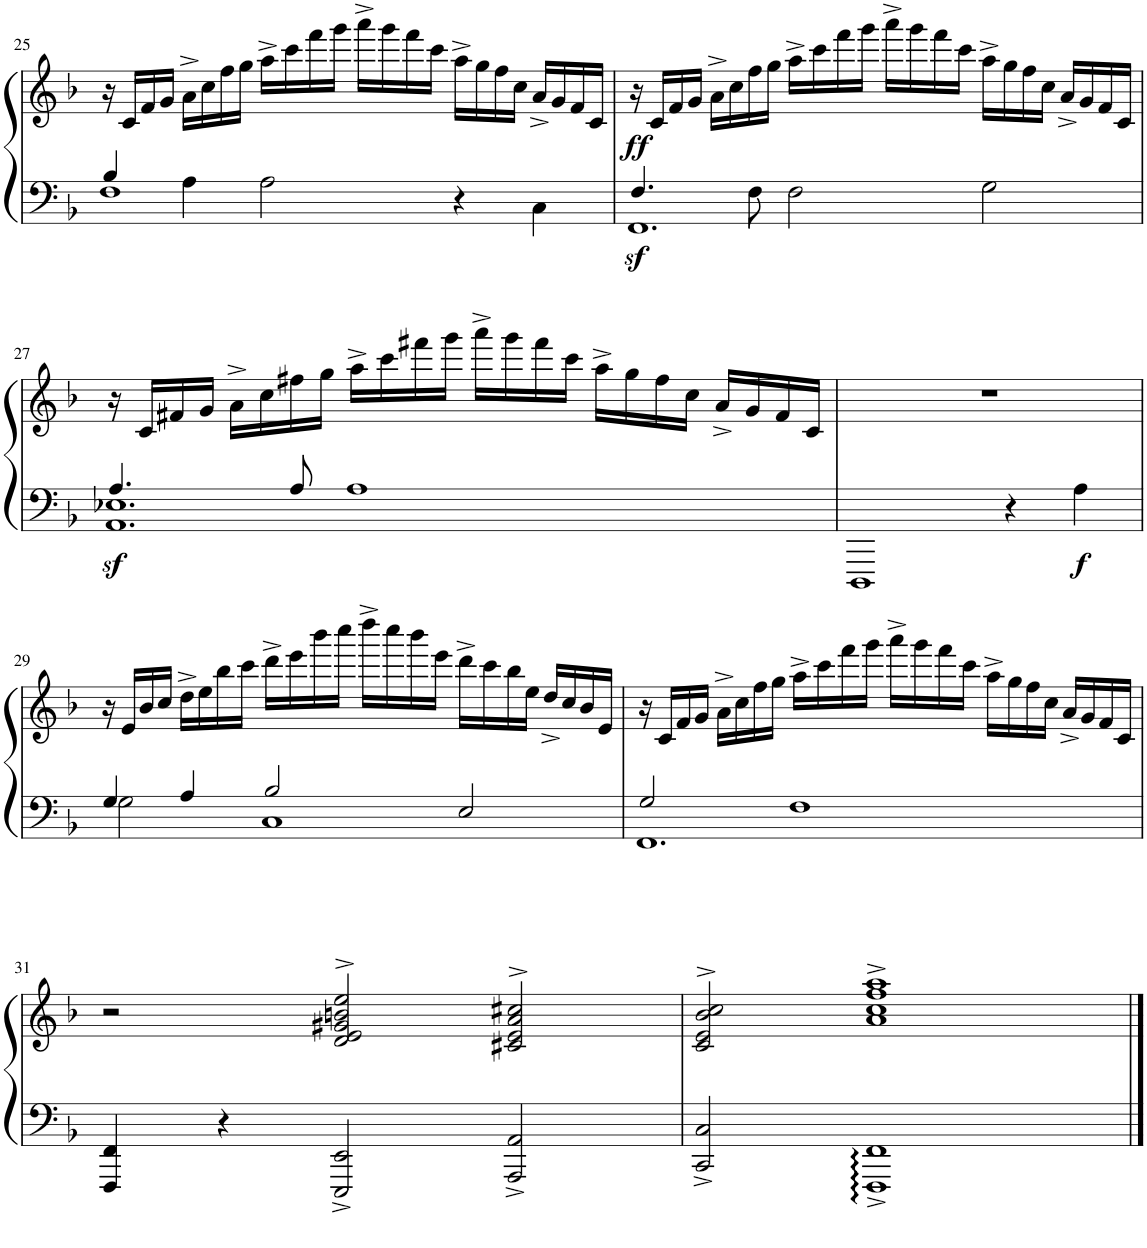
**kern	**kern	**dynam
*part1	*part1	*part1
*staff2	*staff1	*staff1/2
*I"Piano	*	*
*I'Pno.	*	*
!!LO:PB:g=z
*clefF4	*clefG2	*
*k[b-]	*k[b-]	*
*M6/4	*M6/4	*
=25	=25	=25
*^	*	*
4B-/	1F	16r	.
.	.	16c/LL	.
.	.	16f/	.
.	.	16g/JJ	.
4A\	.	16a^\LL	.
.	.	16cc\	.
.	.	16ff\	.
.	.	16gg\JJ	.
2A\	.	16aa^\LL	.
.	.	16ccc\	.
.	.	16fff\	.
.	.	16ggg\JJ	.
.	.	16aaa^\LL	.
.	.	16ggg\	.
.	.	16fff\	.
.	.	16ccc\JJ	.
4r	2ryy	16aa^\LL	.
.	.	16gg\	.
.	.	16ff\	.
.	.	16cc\JJ	.
4C\	.	16a^/LL	.
.	.	16g/	.
.	.	16f/	.
.	.	16c/JJ	.
=26	=26	=26	=26
!	!	!	!LO:DY:b=2
!	!	!	!LO:DY:n=1:b
4.F/	1.FF	16r	sf ff
.	.	16c/LL	.
.	.	16f/	.
.	.	16g/JJ	.
.	.	16a^\LL	.
.	.	16cc\	.
8F\	.	16ff\	.
.	.	16gg\JJ	.
2F\	.	16aa^\LL	.
.	.	16ccc\	.
.	.	16fff\	.
.	.	16ggg\JJ	.
.	.	16aaa^\LL	.
.	.	16ggg\	.
.	.	16fff\	.
.	.	16ccc\JJ	.
2G\	.	16aa^\LL	.
.	.	16gg\	.
.	.	16ff\	.
.	.	16cc\JJ	.
.	.	16a^/LL	.
.	.	16g/	.
.	.	16f/	.
.	.	16c/JJ	.
!!LO:LB:g=z
=27	=27	=27	=27
!	!	!	!LO:DY:b=2
4.A/	1.AA 1.E-X	16r	sf
.	.	16c/LL	.
.	.	16f#X/	.
.	.	16g/JJ	.
.	.	16a^\LL	.
.	.	16cc\	.
8A/	.	16ff#X\	.
.	.	16gg\JJ	.
1A	.	16aa^\LL	.
.	.	16ccc\	.
.	.	16fff#X\	.
.	.	16ggg\JJ	.
.	.	16aaa^\LL	.
.	.	16ggg\	.
.	.	16fff#\	.
.	.	16ccc\JJ	.
.	.	16aa^\LL	.
.	.	16gg\	.
.	.	16ff#\	.
.	.	16cc\JJ	.
.	.	16a^/LL	.
.	.	16g/	.
.	.	16f#/	.
.	.	16c/JJ	.
*v	*v	*	*
=28	=28	=28
1DDD	1.r	.
4r	.	.
!	!	!LO:DY:b=2
4A\	.	f
!!LO:LB:g=z
=29	=29	=29
*^	*	*
4G/	2G\	16r	.
.	.	16e/LL	.
.	.	16b-/	.
.	.	16cc/JJ	.
4A/	.	16dd^\LL	.
.	.	16ee\	.
.	.	16bb-\	.
.	.	16ccc\JJ	.
2B-/	1C	16ddd^\LL	.
.	.	16eee\	.
.	.	16bbb-\	.
.	.	16cccc\JJ	.
.	.	16dddd^\LL	.
.	.	16cccc\	.
.	.	16bbb-\	.
.	.	16eee\JJ	.
2E/	.	16ddd^\LL	.
.	.	16ccc\	.
.	.	16bb-\	.
.	.	16ee\JJ	.
.	.	16dd^/LL	.
.	.	16cc/	.
.	.	16b-/	.
.	.	16e/JJ	.
=30	=30	=30	=30
2G/	1.FF	16r	.
.	.	16c/LL	.
.	.	16f/	.
.	.	16g/JJ	.
.	.	16a^\LL	.
.	.	16cc\	.
.	.	16ff\	.
.	.	16gg\JJ	.
1F	.	16aa^\LL	.
.	.	16ccc\	.
.	.	16fff\	.
.	.	16ggg\JJ	.
.	.	16aaa^\LL	.
.	.	16ggg\	.
.	.	16fff\	.
.	.	16ccc\JJ	.
.	.	16aa^\LL	.
.	.	16gg\	.
.	.	16ff\	.
.	.	16cc\JJ	.
.	.	16a^/LL	.
.	.	16g/	.
.	.	16f/	.
.	.	16c/JJ	.
*v	*v	*	*
!!LO:LB:g=z
=31	=31	=31
4FFF/ 4FF/	2r	.
4r	.	.
2EEE/^< 2EE/^<	2d/^> 2e/^> 2g#X/^> 2bn/^> 2ee/^>	.
2AAA/^< 2AA/^<	2c#X/^> 2e/^> 2a/^> 2cc#X/^>	.
=32	=32	=32
2CC/^< 2C/^<	2c/^> 2e/^> 2b-/^> 2cc/^>	.
1FFF^< 1FF^<	1a^> 1cc^> 1ff^> 1aa^>	.
==	==	==
*-	*-	*-
